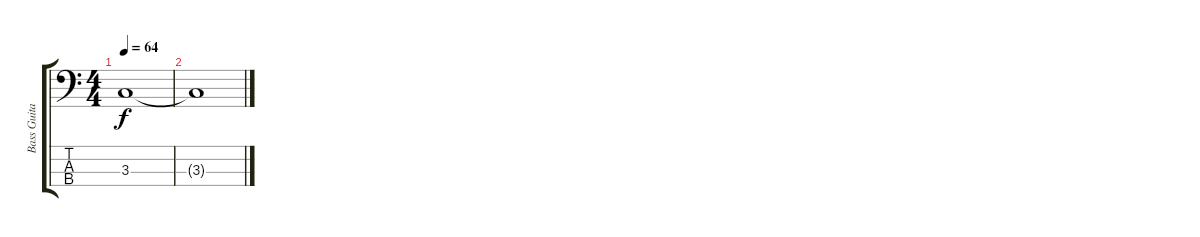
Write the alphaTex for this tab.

\track ("Bass Guitar" "Bass Guita") {instrument electricbassfinger}
\staff {score tabs}
\tuning (G2 D2 A1 E1) {hide}
\ts (4 4)
\tempo 64
\clef f4
\ks c
3.3{t}.1{dy f} |
3.3{t}.1
